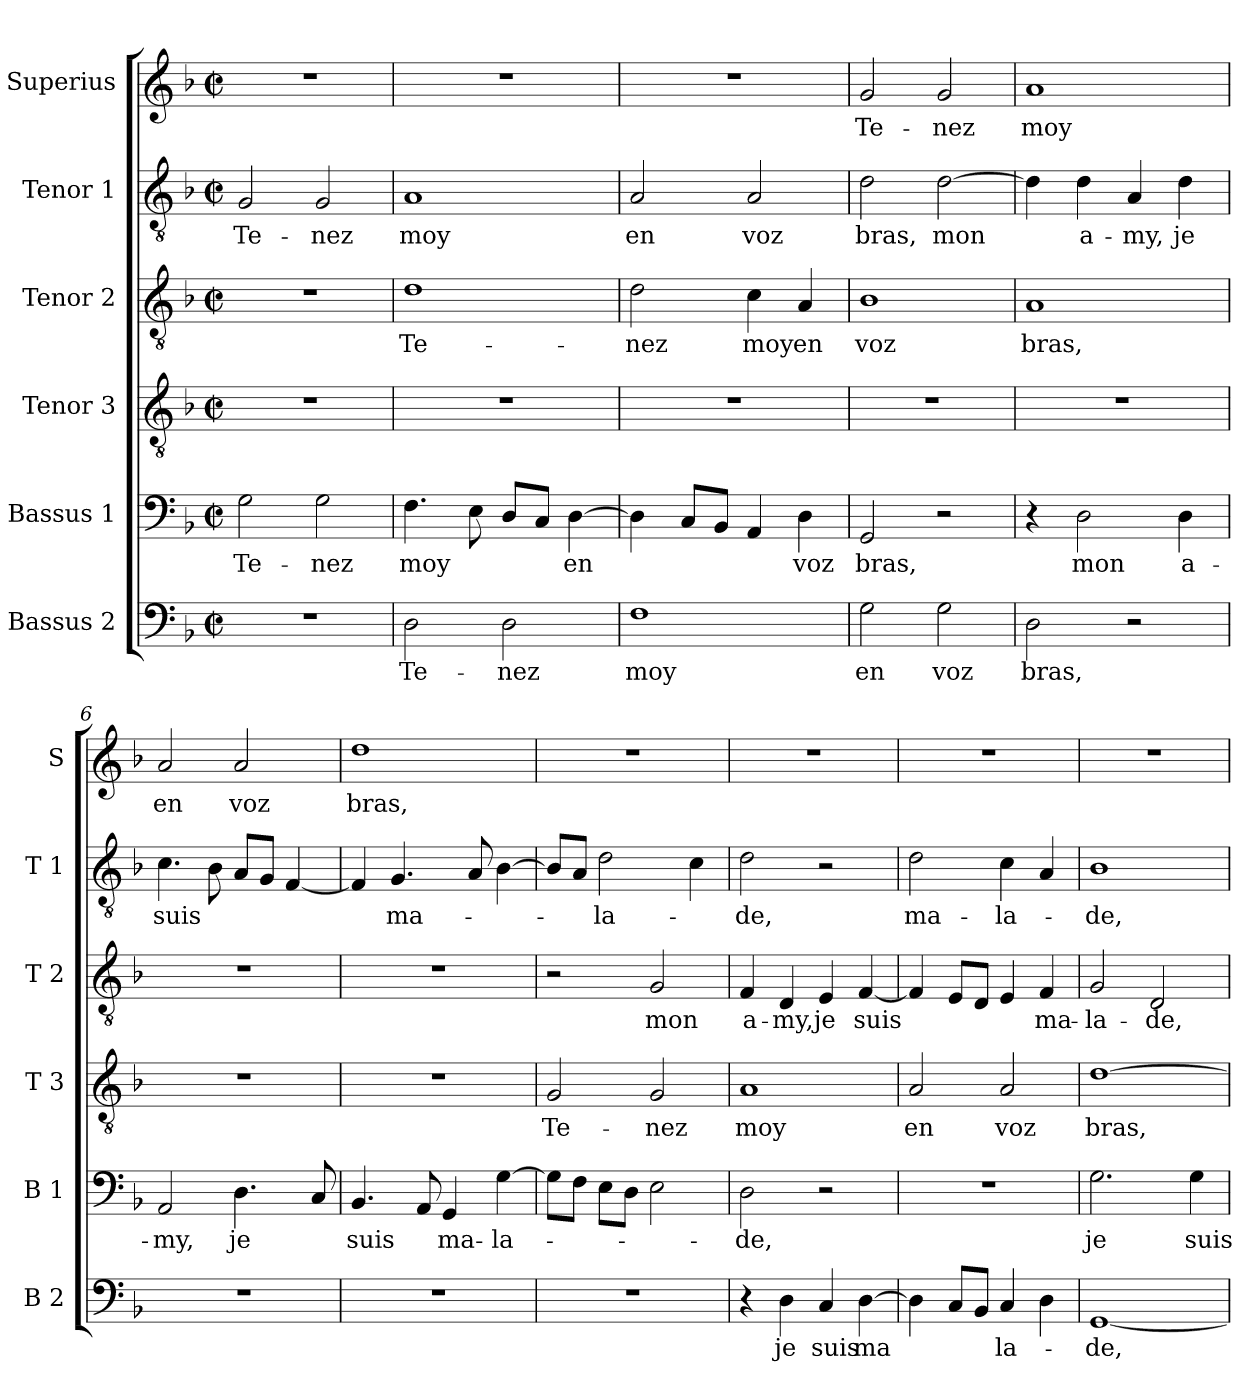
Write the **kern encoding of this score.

**kern	**text	**kern	**text	**kern	**text	**kern	**text	**kern	**text	**kern	**text
*part6	*part6	*part5	*part5	*part4	*part4	*part3	*part3	*part2	*part2	*part1	*part1
*staff6	*staff6	*staff5	*staff5	*staff4	*staff4	*staff3	*staff3	*staff2	*staff2	*staff1	*staff1
*I"Bassus 2	*	*I"Bassus 1	*	*I"Tenor 3	*	*I"Tenor 2	*	*I"Tenor 1	*	*I"Superius	*
*I'B 2	*	*I'B 1	*	*I'T 3	*	*I'T 2	*	*I'T 1	*	*I'S	*
*clefF4	*	*clefF4	*	*clefGv2	*	*clefGv2	*	*clefGv2	*	*clefG2	*
*k[b-]	*	*k[b-]	*	*k[b-]	*	*k[b-]	*	*k[b-]	*	*k[b-]	*
*F:	*	*F:	*	*F:	*	*F:	*	*F:	*	*F:	*
*M2/2	*	*M2/2	*	*M2/2	*	*M2/2	*	*M2/2	*	*M2/2	*
*met(c|)	*	*met(c|)	*	*met(c|)	*	*met(c|)	*	*met(c|)	*	*met(c|)	*
=1	=1	=1	=1	=1	=1	=1	=1	=1	=1	=1	=1
1r	.	2G\	Te-	1r	.	1r	.	2G/	Te-	1r	.
.	.	2G\	-nez	.	.	.	.	2G/	-nez	.	.
=2	=2	=2	=2	=2	=2	=2	=2	=2	=2	=2	=2
2D\	Te-	4.F\	moy	1r	.	1d	Te-	1A	moy	1r	.
.	.	8E\	.	.	.	.	.	.	.	.	.
2D\	-nez	8D/L	.	.	.	.	.	.	.	.	.
.	.	8C/J	.	.	.	.	.	.	.	.	.
.	.	[4D\	en	.	.	.	.	.	.	.	.
=3	=3	=3	=3	=3	=3	=3	=3	=3	=3	=3	=3
1F	moy	4D\]	.	1r	.	2d\	-nez	2A/	en	1r	.
.	.	8C/L	.	.	.	.	.	.	.	.	.
.	.	8BB-/J	.	.	.	.	.	.	.	.	.
.	.	4AA/	.	.	.	4c\	moy	2A/	voz	.	.
.	.	4D\	voz	.	.	4A/	en	.	.	.	.
=4	=4	=4	=4	=4	=4	=4	=4	=4	=4	=4	=4
2G\	en	2GG/	bras,	1r	.	1B-	voz	2d\	bras,	2g/	Te-
2G\	voz	2r	.	.	.	.	.	[2d\	mon	2g/	-nez
=5	=5	=5	=5	=5	=5	=5	=5	=5	=5	=5	=5
2D\	bras,	4r	.	1r	.	1A	bras,	4d\]	.	1a	moy
.	.	2D\	mon	.	.	.	.	4d\	a-	.	.
2r	.	.	.	.	.	.	.	4A/	-my,	.	.
.	.	4D\	a-	.	.	.	.	4d\	je	.	.
!!LO:LB:g=z
=6	=6	=6	=6	=6	=6	=6	=6	=6	=6	=6	=6
1r	.	2AA/	-my,	1r	.	1r	.	4.c\	suis	2a/	en
.	.	.	.	.	.	.	.	8B-\	.	.	.
.	.	4.D\	je	.	.	.	.	8A/L	.	2a/	voz
.	.	.	.	.	.	.	.	8G/J	.	.	.
.	.	.	.	.	.	.	.	[4F/	.	.	.
.	.	8C/	.	.	.	.	.	.	.	.	.
=7	=7	=7	=7	=7	=7	=7	=7	=7	=7	=7	=7
1r	.	4.BB-/	suis	1r	.	1r	.	4F/]	.	1dd	bras,
.	.	.	.	.	.	.	.	4.G/	ma-	.	.
.	.	8AA/	.	.	.	.	.	.	.	.	.
.	.	4GG/	ma-	.	.	.	.	.	.	.	.
.	.	.	.	.	.	.	.	8A/	.	.	.
.	.	[4G\	-la-	.	.	.	.	[4B-\	.	.	.
=8	=8	=8	=8	=8	=8	=8	=8	=8	=8	=8	=8
1r	.	8G\L]	.	2G/	Te-	2r	.	8B-/L]	.	1r	.
.	.	8F\J	.	.	.	.	.	8A/J	.	.	.
.	.	8E\L	.	.	.	.	.	2d\	-la-	.	.
.	.	8D\J	.	.	.	.	.	.	.	.	.
.	.	2E\	.	2G/	-nez	2G/	mon	.	.	.	.
.	.	.	.	.	.	.	.	4c\	.	.	.
=9	=9	=9	=9	=9	=9	=9	=9	=9	=9	=9	=9
4r	.	2D\	-de,	1A	moy	4F/	a-	2d\	-de,	1r	.
4D\	je	.	.	.	.	4D/	-my,	.	.	.	.
4C/	suis	2r	.	.	.	4E/	je	2r	.	.	.
[4D\	ma	.	.	.	.	[4F/	suis	.	.	.	.
=10	=10	=10	=10	=10	=10	=10	=10	=10	=10	=10	=10
4D\]	.	1r	.	2A/	en	4F/]	.	2d\	ma-	1r	.
8C/L	.	.	.	.	.	8E/L	.	.	.	.	.
8BB-/J	.	.	.	.	.	8D/J	.	.	.	.	.
4C/	la-	.	.	2A/	voz	4E/	.	4c\	-la-	.	.
4D\	.	.	.	.	.	4F/	ma-	4A/	.	.	.
=11	=11	=11	=11	=11	=11	=11	=11	=11	=11	=11	=11
[1GG	-de,	2.G\	je	[1d	bras,	2G/	-la-	1B-	-de,	1r	.
.	.	.	.	.	.	2D/	-de,	.	.	.	.
.	.	4G\	suis	.	.	.	.	.	.	.	.
=	=	=	=	=	=	=	=	=	=	=	=
*-	*-	*-	*-	*-	*-	*-	*-	*-	*-	*-	*-
